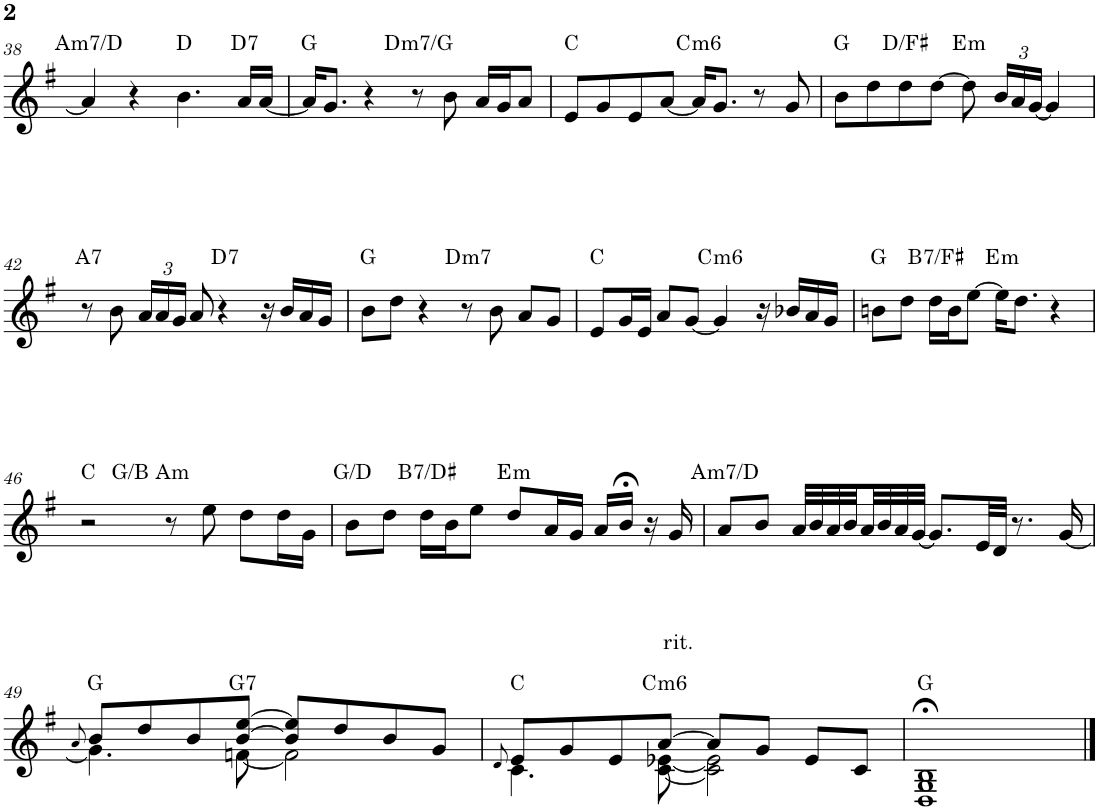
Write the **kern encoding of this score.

**kern	**harte
*part1	*part1
*staff1	*
*I"P1	*
!!LO:PB:g=z
*clefG2	*
*k[f#]	*
*G:	*
*M4/4	*
=38	=38
!	!LO:H:kt=m7
4a/]	A:min7/4
4r	.
4.b\	D:maj
!	!LO:H:kt=7
16a/LL	D:7
[<16a/JJ	.
=39	=39
16a/KL]	G:maj
8.g/J	.
4r	.
!	!LO:H:kt=m7
8r	D:min7/4
8b\	.
16a/LL	.
16g/J	.
8a/J	.
=40	=40
8e/L	C:maj
8g/	.
8e/	.
[<8a/J	.
!	!LO:H:kt=m6
16a/KL]	C:min6
8.g/J	.
8r	.
8g/	.
=41	=41
8b\L	G:maj
8dd\	.
8dd\	D:maj/3
[>8dd\J	.
!	!LO:H:kt=m
8dd\]	E:min
*Xbrackettup	*
24b/LL	.
24a/	.
[<24g/JJ	.
4g/]	.
!!LO:LB:g=z
=42	=42
!	!LO:H:kt=7
8r	A:7
8b\	.
24a/LL	.
24a/	.
24g/JJ	.
8a/	.
!	!LO:H:kt=7
4r	D:7
16r	.
16b/LL	.
16a/	.
16g/JJ	.
=43	=43
8b\L	G:maj
8dd\J	.
4r	.
!	!LO:H:kt=m7
8r	D:min7
8b\	.
8a/L	.
8g/J	.
=44	=44
8e/L	C:maj
16g/L	.
16e/JJ	.
8a/L	.
[<8g/J	.
!	!LO:H:kt=m6
4g/]	C:min6
16r	.
16b-X/LL	.
16a/	.
16g/JJ	.
=45	=45
8bn\L	G:maj
8dd\J	.
!	!LO:H:kt=7
16dd\LL	B:7/5
16b\J	.
[>8ee\J	.
!	!LO:H:kt=m
16ee\KL]	E:min
8.dd\J	.
4r	.
!!LO:LB:g=z
=46	=46
*^	*
2r	4ryy	C:maj
.	2.ryy	G:maj/3
!	!	!LO:H:kt=m
8r	.	A:min
8ee\	.	.
8dd\L	.	.
16dd\L	.	.
16g\JJ	.	.
*v	*v	*
=47	=47
8b\L	G:maj/5
8dd\J	.
!	!LO:H:kt=7
16dd\LL	B:7/3
16b\J	.
8ee\J	.
!	!LO:H:kt=m
8dd/L	E:min
16a/L	.
16g/JJ	.
16a/LL	.
16b;</JJ	.
16r	.
16g/	.
=48	=48
!	!LO:H:kt=m7
8a/L	A:min7/4
8b/J	.
32a/LLL	.
32b/	.
32a/	.
32b/JJ	.
32a/LL	.
32b/	.
32a/	.
[<32g/JJJ	.
8.g/L]	.
32e/LL	.
32d/JJJ	.
8.r	.
[<16g/	.
!!LO:LB:g=z
=49	=49
8qa/	.
*^	*
8b/L	4.g\]	G:maj
8dd/	.	.
8b/	.	.
!	!	!LO:H:kt=7
[>8b/ [>8ee/J	[<8fn\	G:7
8b/] 8ee/]L	2f\]	.
8dd/	.	.
8b/	.	.
8g/J	.	.
=50	=50	=50
8qd/	.	.
8e/L	4.c\	C:maj
8g/	.	.
8e/	.	.
!LO:TX:a:t=rit.	!	!LO:H:kt=m6
[>8a/J	[<8c\ [<8e-X\	C:min6
8a/L]	2c\] 2e-\]	.
8g/J	.	.
8e-/L	.	.
8c/J	.	.
*v	*v	*
=51	=51
1D;< 1G;< 1B;<	G:maj
==	==
*-	*-
